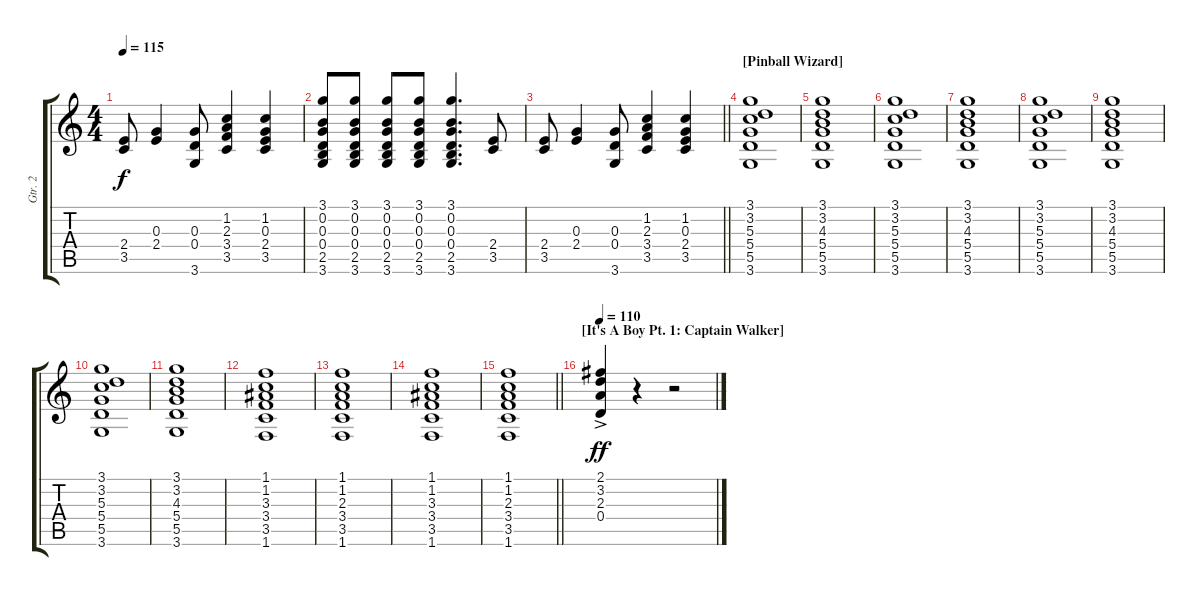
\track ("Gtr. 2" "Gtr. 2") {instrument electricguitarjazz}
\staff {score tabs}
\tuning (E4 B3 G3 D3 A2 E2) {hide}
\ts (4 4)
\tempo 115
\clef g2
\ks c
(2.4 3.5).8{dy f} (0.3 2.4).4 (0.3 0.4 3.6).8 (1.2 2.3 3.4 3.5).4 (1.2 0.3 2.4 3.5).4 |
(3.1 0.2 0.3 0.4 2.5 3.6).8 (3.1 0.2 0.3 0.4 2.5 3.6).8 (3.1 0.2 0.3 0.4 2.5 3.6).8 (3.1 0.2 0.3 0.4 2.5 3.6).8 (3.1 0.2 0.3 0.4 2.5 3.6).4{d} (2.4 3.5).8 |
\barLineRight lightlight
(2.4 3.5).8 (0.3 2.4).4 (0.3 0.4 3.6).8 (1.2 2.3 3.4 3.5).4 (1.2 0.3 2.4 3.5).4 |
\section ("" "[Pinball Wizard]")
(3.1 3.2 5.3 5.4 5.5 3.6).1 |
(3.1 3.2 4.3 5.4 5.5 3.6).1 |
(3.1 3.2 5.3 5.4 5.5 3.6).1 |
(3.1 3.2 4.3 5.4 5.5 3.6).1 |
(3.1 3.2 5.3 5.4 5.5 3.6).1 |
(3.1 3.2 4.3 5.4 5.5 3.6).1 |
(3.1 3.2 5.3 5.4 5.5 3.6).1 |
(3.1 3.2 4.3 5.4 5.5 3.6).1 |
(1.1 1.2 3.3 3.4 3.5 1.6).1 |
(1.1 1.2 2.3 3.4 3.5 1.6).1 |
(1.1 1.2 3.3 3.4 3.5 1.6).1 |
\barLineRight lightlight
(1.1 1.2 2.3 3.4 3.5 1.6).1 |
\section ("" "[It's A Boy Pt. 1: Captain Walker]")
\tempo 110
(2.1{ac} 3.2{ac} 2.3{ac} 0.4{ac}).4{dy ff} r.4 r.2
